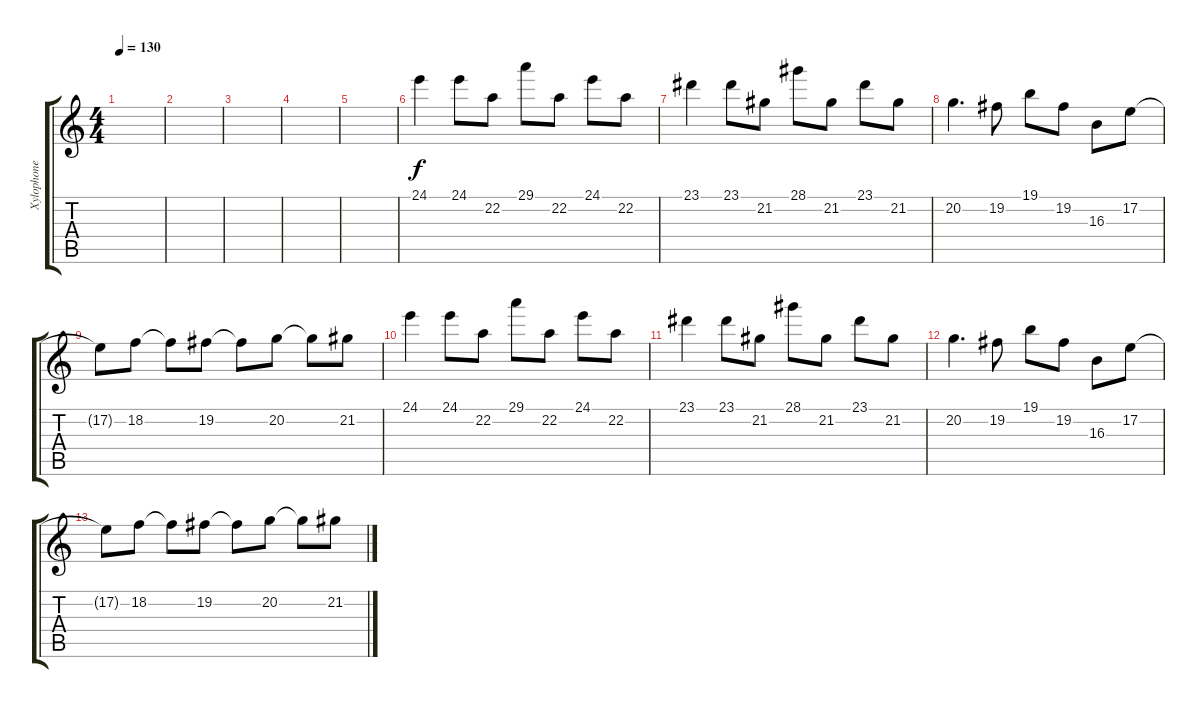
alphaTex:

\track ("Xylophone" "Xylophone") {instrument xylophone}
\staff {score tabs}
\tuning (E4 B3 G3 D3 A2 E2) {hide}
\ts (4 4)
\tempo 130
\clef g2
\ks c
|
|
|
|
|
24.1.4 24.1.8 22.2.8 29.1.8 22.2.8 24.1.8 22.2.8 |
23.1.4 23.1.8 21.2.8 28.1.8 21.2.8 23.1.8 21.2.8 |
20.2.4{d} 19.2.8 19.1.8 19.2.8 16.3.8 17.2.8 |
17.2{t}.8 18.2.8 18.2{t}.8 19.2.8 19.2{t}.8 20.2.8 20.2{t}.8 21.2.8 |
24.1.4 24.1.8 22.2.8 29.1.8 22.2.8 24.1.8 22.2.8 |
23.1.4 23.1.8 21.2.8 28.1.8 21.2.8 23.1.8 21.2.8 |
20.2.4{d} 19.2.8 19.1.8 19.2.8 16.3.8 17.2.8 |
17.2{t}.8 18.2.8 18.2{t}.8 19.2.8 19.2{t}.8 20.2.8 20.2{t}.8 21.2.8
